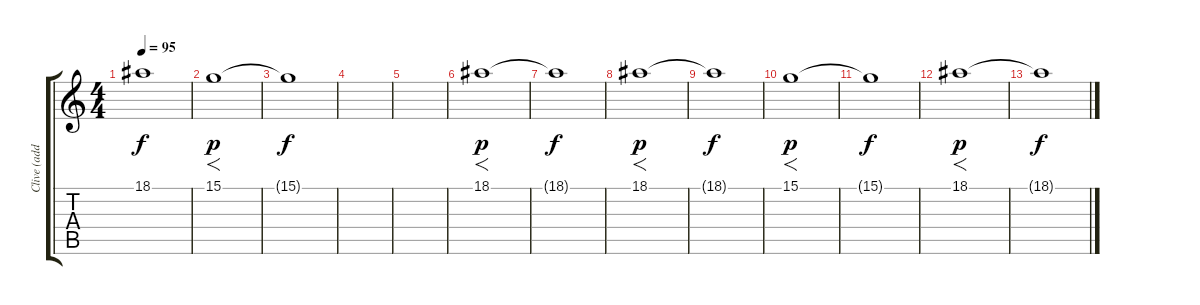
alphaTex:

\track ("Clive (additional keyboard)" "Clive (add") {instrument flute}
\staff {score tabs}
\tuning (E4 B3 G3 D3 A2 E2) {hide}
\ts (4 4)
\tempo 95
\clef g2
\ks c
18.1{t}.1{dy f volume 0} |
15.1.1{f dy p volume 12} |
15.1{t}.1{dy f volume 0} |
|
|
18.1.1{f dy p volume 12} |
18.1{t}.1{dy f volume 0} |
18.1.1{f dy p volume 12} |
18.1{t}.1{dy f volume 0} |
15.1.1{f dy p volume 12} |
15.1{t}.1{dy f volume 0} |
18.1.1{f dy p volume 12} |
18.1{t}.1{dy f volume 0}
